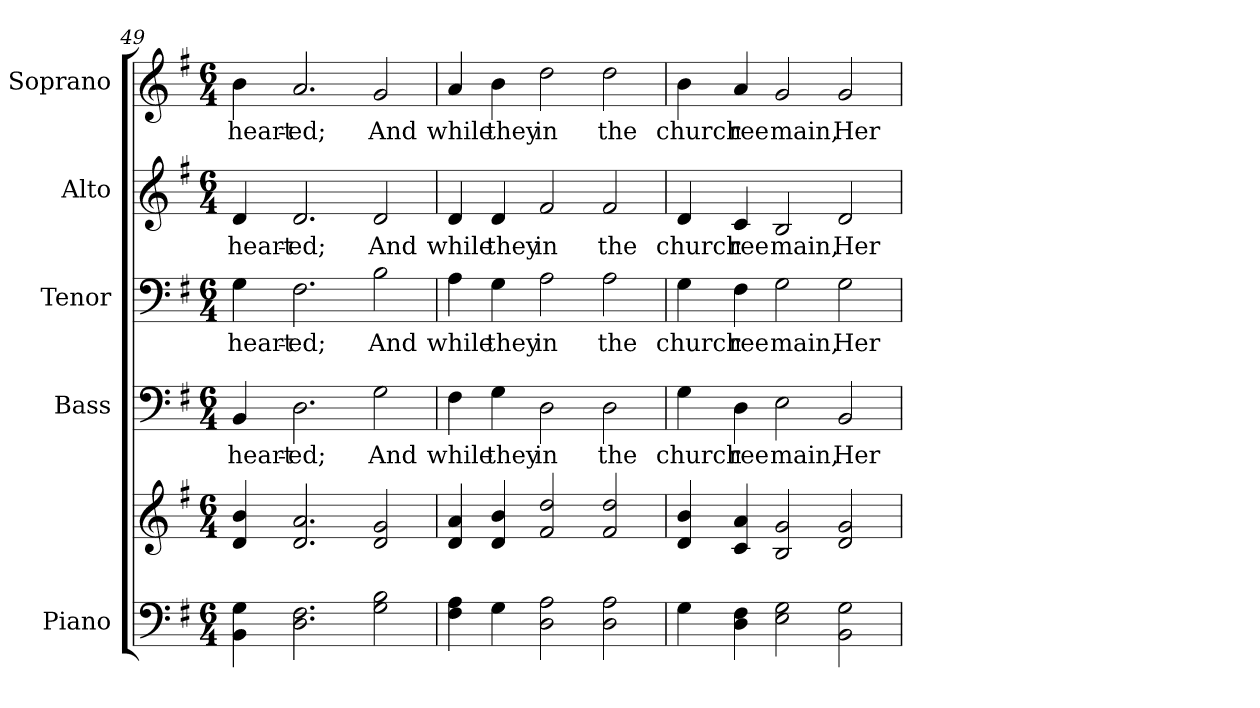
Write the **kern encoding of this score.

**kern	**kern	**kern	**text	**kern	**text	**kern	**text	**kern	**text
*part5	*part5	*part4	*part4	*part3	*part3	*part2	*part2	*part1	*part1
*staff6	*staff5	*staff4	*staff4	*staff3	*staff3	*staff2	*staff2	*staff1	*staff1
*I"Piano	*	*I"Bass	*	*I"Tenor	*	*I"Alto	*	*I"Soprano	*
*I'Pno.	*	*I'B.	*	*I'T.	*	*I'A.	*	*I'S.	*
!!LO:PB:g=z
*clefF4	*clefG2	*clefF4	*	*clefF4	*	*clefG2	*	*clefG2	*
*k[f#]	*k[f#]	*k[f#]	*	*k[f#]	*	*k[f#]	*	*k[f#]	*
*G:	*G:	*G:	*	*G:	*	*G:	*	*G:	*
*M6/4	*M6/4	*M6/4	*	*M6/4	*	*M6/4	*	*M6/4	*
=49	=49	=49	=49	=49	=49	=49	=49	=49	=49
!	!	!	!LO:LY:b:color=#000000	!	!	!	!	!	!
!	!	!	!	!	!LO:LY:b:color=#000000	!	!	!	!
!	!	!	!	!	!	!	!LO:LY:b:color=#000000	!	!
!	!	!	!	!	!	!	!	!	!LO:LY:b:color=#000000
4BBi\ 4Gi	4di/ 4bi	4BBi/	heart-	4Gi\	heart-	4di/	heart-	4bi\	heart-
!	!	!	!LO:LY:b:color=#000000	!	!	!	!	!	!
!	!	!	!	!	!LO:LY:b:color=#000000	!	!	!	!
!	!	!	!	!	!	!	!LO:LY:b:color=#000000	!	!
!	!	!	!	!	!	!	!	!	!LO:LY:b:color=#000000
2.Di\ 2.F#i	2.di/ 2.ai	2.Di\	-ed;	2.F#i\	-ed;	2.di/	-ed;	2.ai/	-ed;
!	!	!	!LO:LY:b:color=#000000	!	!	!	!	!	!
!	!	!	!	!	!LO:LY:b:color=#000000	!	!	!	!
!	!	!	!	!	!	!	!LO:LY:b:color=#000000	!	!
!	!	!	!	!	!	!	!	!	!LO:LY:b:color=#000000
2Gi\ 2Bi	2di/ 2gi	2Gi\	And	2Bi\	And	2di/	And	2gi/	And
=50	=50	=50	=50	=50	=50	=50	=50	=50	=50
!	!	!	!LO:LY:b:color=#000000	!	!	!	!	!	!
!	!	!	!	!	!LO:LY:b:color=#000000	!	!	!	!
!	!	!	!	!	!	!	!LO:LY:b:color=#000000	!	!
!	!	!	!	!	!	!	!	!	!LO:LY:b:color=#000000
4F#i\ 4Ai	4di/ 4ai	4F#i\	while	4Ai\	while	4di/	while	4ai/	while
!	!	!	!LO:LY:b:color=#000000	!	!	!	!	!	!
!	!	!	!	!	!LO:LY:b:color=#000000	!	!	!	!
!	!	!	!	!	!	!	!LO:LY:b:color=#000000	!	!
!	!	!	!	!	!	!	!	!	!LO:LY:b:color=#000000
4Gi\	4di/ 4bi	4Gi\	they	4Gi\	they	4di/	they	4bi\	they
!	!	!	!LO:LY:b:color=#000000	!	!	!	!	!	!
!	!	!	!	!	!LO:LY:b:color=#000000	!	!	!	!
!	!	!	!	!	!	!	!LO:LY:b:color=#000000	!	!
!	!	!	!	!	!	!	!	!	!LO:LY:b:color=#000000
2Di\ 2Ai	2f#i/ 2ddi	2Di\	in	2Ai\	in	2f#i/	in	2ddi\	in
!	!	!	!LO:LY:b:color=#000000	!	!	!	!	!	!
!	!	!	!	!	!LO:LY:b:color=#000000	!	!	!	!
!	!	!	!	!	!	!	!LO:LY:b:color=#000000	!	!
!	!	!	!	!	!	!	!	!	!LO:LY:b:color=#000000
2Di\ 2Ai	2f#i/ 2ddi	2Di\	the	2Ai\	the	2f#i/	the	2ddi\	the
!!LO:PB:g=z
=51	=51	=51	=51	=51	=51	=51	=51	=51	=51
!	!	!	!LO:LY:b:color=#000000	!	!	!	!	!	!
!	!	!	!	!	!LO:LY:b:color=#000000	!	!	!	!
!	!	!	!	!	!	!	!LO:LY:b:color=#000000	!	!
!	!	!	!	!	!	!	!	!	!LO:LY:b:color=#000000
4Gi\	4di/ 4bi	4Gi\	church	4Gi\	church	4di/	church	4bi\	church
!	!	!	!LO:LY:b:color=#000000	!	!	!	!	!	!
!	!	!	!	!	!LO:LY:b:color=#000000	!	!	!	!
!	!	!	!	!	!	!	!LO:LY:b:color=#000000	!	!
!	!	!	!	!	!	!	!	!	!LO:LY:b:color=#000000
4Di\ 4F#i	4ci/ 4ai	4Di\	ree	4F#i\	ree	4ci/	ree	4ai/	ree
!	!	!	!LO:LY:b:color=#000000	!	!	!	!	!	!
!	!	!	!	!	!LO:LY:b:color=#000000	!	!	!	!
!	!	!	!	!	!	!	!LO:LY:b:color=#000000	!	!
!	!	!	!	!	!	!	!	!	!LO:LY:b:color=#000000
2Ei\ 2Gi	2Bi/ 2gi	2Ei\	main,	2Gi\	main,	2Bi/	main,	2gi/	main,
!	!	!	!LO:LY:b:color=#000000	!	!	!	!	!	!
!	!	!	!	!	!LO:LY:b:color=#000000	!	!	!	!
!	!	!	!	!	!	!	!LO:LY:b:color=#000000	!	!
!	!	!	!	!	!	!	!	!	!LO:LY:b:color=#000000
2BBi\ 2Gi	2di/ 2gi	2BBi/	Her	2Gi\	Her	2di/	Her	2gi/	Her
=	=	=	=	=	=	=	=	=	=
*-	*-	*-	*-	*-	*-	*-	*-	*-	*-
